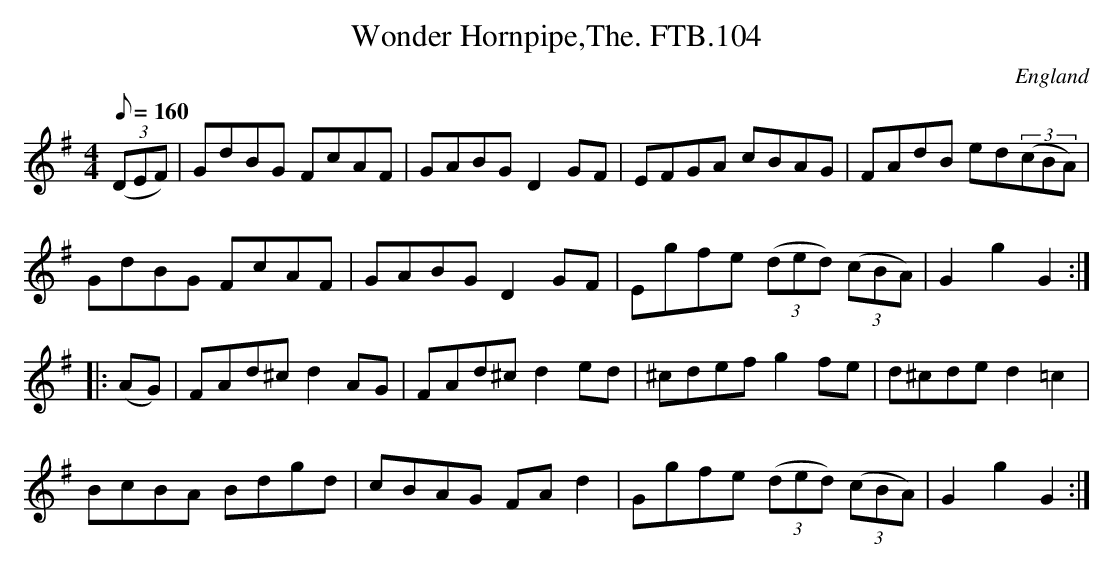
X:1
T:Wonder Hornpipe,The. FTB.104
M:4/4
L:1/8
Q:160
O:England
K:G
((3DEF)|GdBG FcAF|GABGD2GF|EFGA cBAG|FAdB ed((3cBA)|
GdBG FcAF|GABGD2GF|Egfe ((3ded) ((3cBA)|G2g2G2:|
|:(AG)|FAd^cd2AG|FAd^cd2ed|^cdefg2fe|d^cded2=c2|
BcBA Bdgd|cBAG FAd2|Ggfe ((3ded) ((3cBA)|G2g2G2:|
